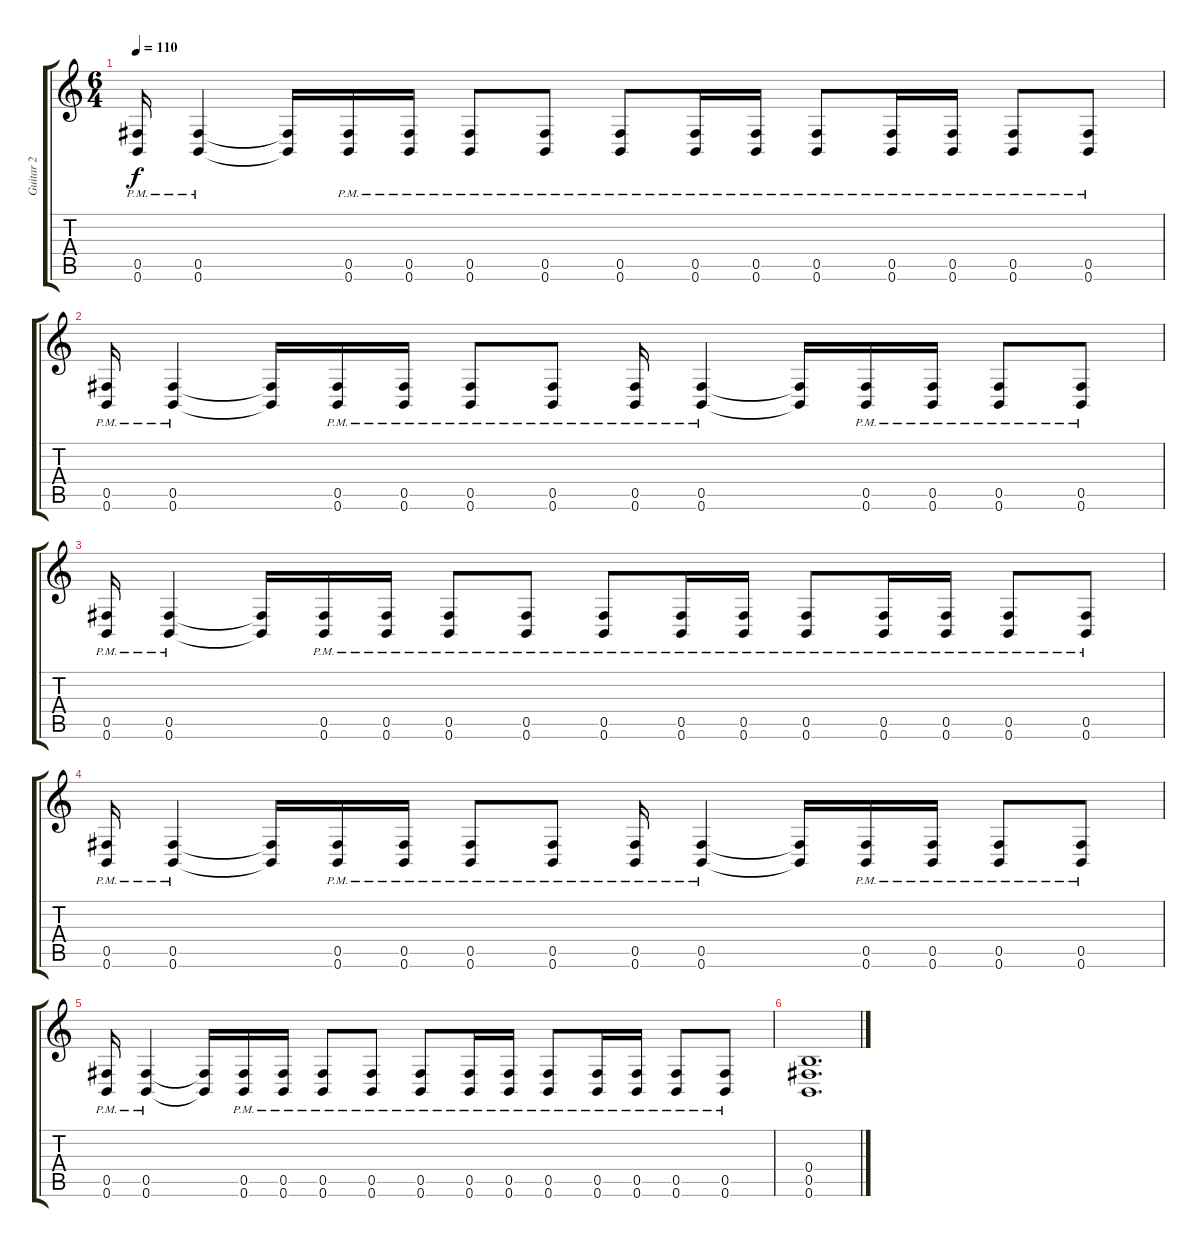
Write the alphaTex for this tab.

\track ("Guitar 2" "Guitar 2") {solo instrument distortionguitar}
\staff {score tabs}
\tuning (Db4 Ab3 E3 B2 Gb2 B1) {hide}
\ts (6 4)
\tempo 110
\clef g2
\ks c
(0.5{pm} 0.6{pm}).16{dy f} (0.5{pm} 0.6{pm}).4 (0.5{t} 0.6{t}).16 (0.5{pm} 0.6{pm}).16 (0.5{pm} 0.6{pm}).16 (0.5{pm} 0.6{pm}).8 (0.5{pm} 0.6{pm}).8 (0.5{pm} 0.6{pm}).8 (0.5{pm} 0.6{pm}).16 (0.5{pm} 0.6{pm}).16 (0.5{pm} 0.6{pm}).8 (0.5{pm} 0.6{pm}).16 (0.5{pm} 0.6{pm}).16 (0.5{pm} 0.6{pm}).8 (0.5{pm} 0.6{pm}).8 |
(0.5{pm} 0.6{pm}).16 (0.5{pm} 0.6{pm}).4 (0.5{t} 0.6{t}).16 (0.5{pm} 0.6{pm}).16 (0.5{pm} 0.6{pm}).16 (0.5{pm} 0.6{pm}).8 (0.5{pm} 0.6{pm}).8 (0.5{pm} 0.6{pm}).16 (0.5{pm} 0.6{pm}).4 (0.5{t} 0.6{t}).16 (0.5{pm} 0.6{pm}).16 (0.5{pm} 0.6{pm}).16 (0.5{pm} 0.6{pm}).8 (0.5{pm} 0.6{pm}).8 |
(0.5{pm} 0.6{pm}).16 (0.5{pm} 0.6{pm}).4 (0.5{t} 0.6{t}).16 (0.5{pm} 0.6{pm}).16 (0.5{pm} 0.6{pm}).16 (0.5{pm} 0.6{pm}).8 (0.5{pm} 0.6{pm}).8 (0.5{pm} 0.6{pm}).8 (0.5{pm} 0.6{pm}).16 (0.5{pm} 0.6{pm}).16 (0.5{pm} 0.6{pm}).8 (0.5{pm} 0.6{pm}).16 (0.5{pm} 0.6{pm}).16 (0.5{pm} 0.6{pm}).8 (0.5{pm} 0.6{pm}).8 |
(0.5{pm} 0.6{pm}).16 (0.5{pm} 0.6{pm}).4 (0.5{t} 0.6{t}).16 (0.5{pm} 0.6{pm}).16 (0.5{pm} 0.6{pm}).16 (0.5{pm} 0.6{pm}).8 (0.5{pm} 0.6{pm}).8 (0.5{pm} 0.6{pm}).16 (0.5{pm} 0.6{pm}).4 (0.5{t} 0.6{t}).16 (0.5{pm} 0.6{pm}).16 (0.5{pm} 0.6{pm}).16 (0.5{pm} 0.6{pm}).8 (0.5{pm} 0.6{pm}).8 |
(0.5{pm} 0.6{pm}).16 (0.5{pm} 0.6{pm}).4 (0.5{t} 0.6{t}).16 (0.5{pm} 0.6{pm}).16 (0.5{pm} 0.6{pm}).16 (0.5{pm} 0.6{pm}).8 (0.5{pm} 0.6{pm}).8 (0.5{pm} 0.6{pm}).8 (0.5{pm} 0.6{pm}).16 (0.5{pm} 0.6{pm}).16 (0.5{pm} 0.6{pm}).8 (0.5{pm} 0.6{pm}).16 (0.5{pm} 0.6{pm}).16 (0.5{pm} 0.6{pm}).8 (0.5{pm} 0.6{pm}).8 |
(0.4 0.5 0.6).1{d}
